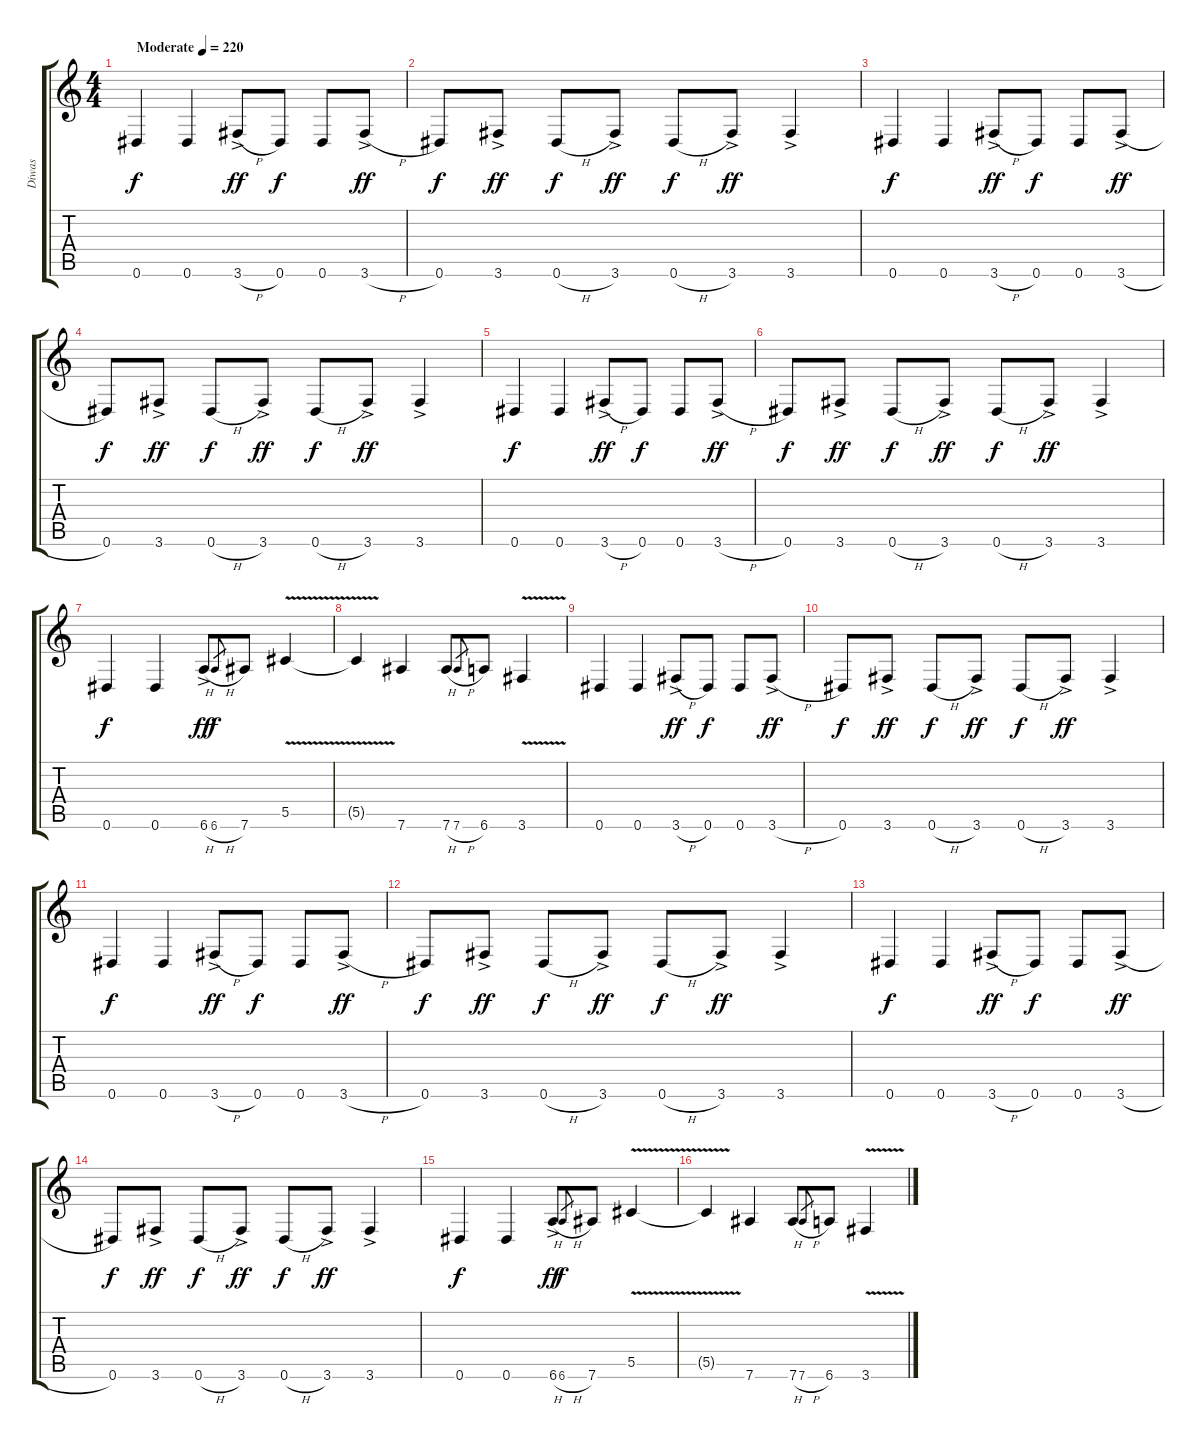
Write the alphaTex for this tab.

\track ("Diwas" "Diwas") {instrument overdrivenguitar}
\staff {score tabs}
\tuning (Eb4 Bb3 Gb3 Db3 Ab2 Eb2) {hide}
\ts (4 4)
\tempo (220 "Moderate")
\clef g2
\ks c
0.6.4{dy f instrument overdrivenguitar} 0.6.4 3.6{h ac}.8{dy ff} 0.6.8{dy f} 0.6.8 3.6{h ac}.8{dy ff} |
0.6.8{dy f} 3.6{ac}.8{dy ff} 0.6{h}.8{dy f} 3.6{ac}.8{dy ff} 0.6{h}.8{dy f} 3.6{ac}.8{dy ff} 3.6{ac}.4 |
0.6.4{dy f} 0.6.4 3.6{h ac}.8{dy ff} 0.6.8{dy f} 0.6.8 3.6{h ac}.8{dy ff} |
0.6.8{dy f} 3.6{ac}.8{dy ff} 0.6{h}.8{dy f} 3.6{ac}.8{dy ff} 0.6{h}.8{dy f} 3.6{ac}.8{dy ff} 3.6{ac}.4 |
0.6.4{dy f} 0.6.4 3.6{h ac}.8{dy ff} 0.6.8{dy f} 0.6.8 3.6{h ac}.8{dy ff} |
0.6.8{dy f} 3.6{ac}.8{dy ff} 0.6{h}.8{dy f} 3.6{ac}.8{dy ff} 0.6{h}.8{dy f} 3.6{ac}.8{dy ff} 3.6{ac}.4 |
0.6.4{dy f} 0.6.4 6.6{h ac}.8{dy ff} 6.6{h}.8{gr dy f} 7.6.8 5.5{v}.4 |
5.5{t}.4 7.6.4 7.6{h}.8 7.6{h}.8{gr} 6.6.8 3.6{v}.4 |
0.6.4 0.6.4 3.6{h ac}.8{dy ff} 0.6.8{dy f} 0.6.8 3.6{h ac}.8{dy ff} |
0.6.8{dy f} 3.6{ac}.8{dy ff} 0.6{h}.8{dy f} 3.6{ac}.8{dy ff} 0.6{h}.8{dy f} 3.6{ac}.8{dy ff} 3.6{ac}.4 |
0.6.4{dy f} 0.6.4 3.6{h ac}.8{dy ff} 0.6.8{dy f} 0.6.8 3.6{h ac}.8{dy ff} |
0.6.8{dy f} 3.6{ac}.8{dy ff} 0.6{h}.8{dy f} 3.6{ac}.8{dy ff} 0.6{h}.8{dy f} 3.6{ac}.8{dy ff} 3.6{ac}.4 |
0.6.4{dy f} 0.6.4 3.6{h ac}.8{dy ff} 0.6.8{dy f} 0.6.8 3.6{h ac}.8{dy ff} |
0.6.8{dy f} 3.6{ac}.8{dy ff} 0.6{h}.8{dy f} 3.6{ac}.8{dy ff} 0.6{h}.8{dy f} 3.6{ac}.8{dy ff} 3.6{ac}.4 |
0.6.4{dy f} 0.6.4 6.6{h ac}.8{dy ff} 6.6{h}.8{gr dy f} 7.6.8 5.5{v}.4 |
5.5{t}.4 7.6.4 7.6{h}.8 7.6{h}.8{gr} 6.6.8 3.6{v}.4
